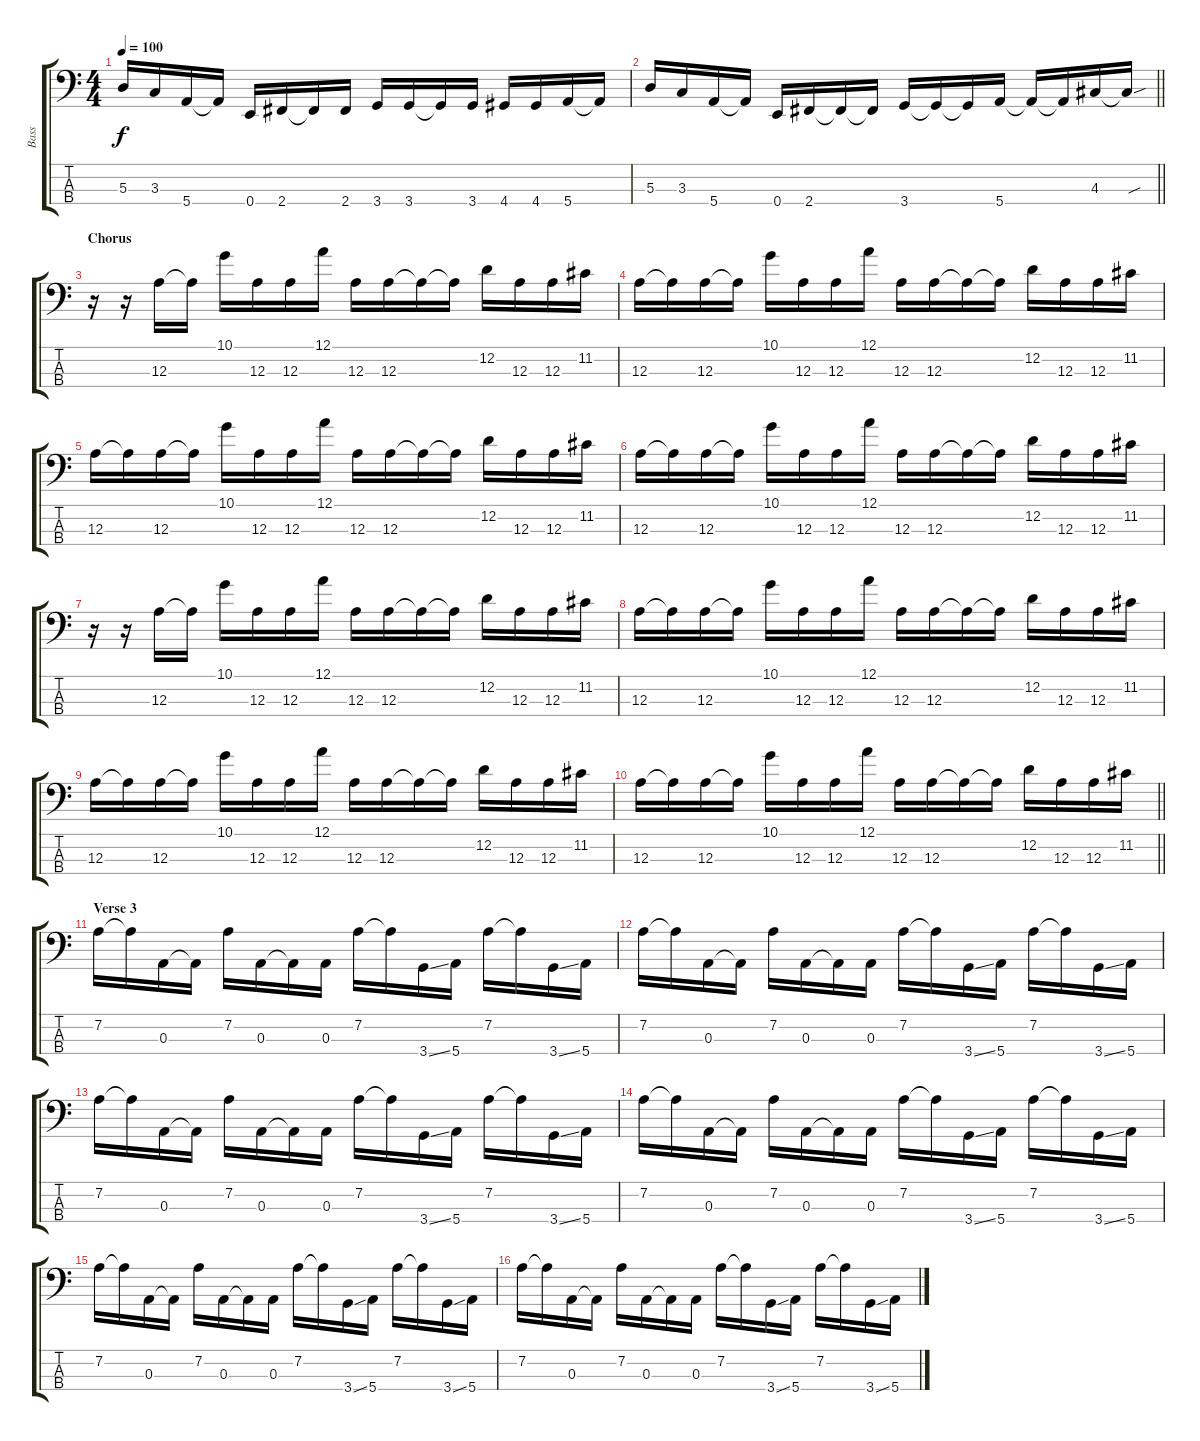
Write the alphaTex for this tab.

\track ("Bass" "Bass") {instrument electricbassfinger}
\staff {score tabs}
\tuning (A2 D2 A1 E1) {hide}
\ts (4 4)
\tempo 100
\clef f4
\ks c
5.3.16{dy f} 3.3.16 5.4.16 5.4{t}.16 0.4.16 2.4.16 2.4{t}.16 2.4.16 3.4.16 3.4.16 3.4{t}.16 3.4.16 4.4.16 4.4.16 5.4.16 5.4{t}.16 |
\barLineRight lightlight
5.3.16 3.3.16 5.4.16 5.4{t}.16 0.4.16 2.4.16 2.4{t}.16 2.4{t}.16 3.4.16 3.4{t}.16 3.4{t}.16 5.4.16 5.4{t}.16 5.4{t}.16 4.3.16 4.3{sou t}.16 |
\section ("" "Chorus")
r.16 r.16 12.3.16 12.3{t}.16 10.1.16 12.3.16 12.3.16 12.1.16 12.3.16 12.3.16 12.3{t}.16 12.3{t}.16 12.2.16 12.3.16 12.3.16 11.2.16 |
12.3.16 12.3{t}.16 12.3.16 12.3{t}.16 10.1.16 12.3.16 12.3.16 12.1.16 12.3.16 12.3.16 12.3{t}.16 12.3{t}.16 12.2.16 12.3.16 12.3.16 11.2.16 |
12.3.16 12.3{t}.16 12.3.16 12.3{t}.16 10.1.16 12.3.16 12.3.16 12.1.16 12.3.16 12.3.16 12.3{t}.16 12.3{t}.16 12.2.16 12.3.16 12.3.16 11.2.16 |
12.3.16 12.3{t}.16 12.3.16 12.3{t}.16 10.1.16 12.3.16 12.3.16 12.1.16 12.3.16 12.3.16 12.3{t}.16 12.3{t}.16 12.2.16 12.3.16 12.3.16 11.2.16 |
r.16 r.16 12.3.16 12.3{t}.16 10.1.16 12.3.16 12.3.16 12.1.16 12.3.16 12.3.16 12.3{t}.16 12.3{t}.16 12.2.16 12.3.16 12.3.16 11.2.16 |
12.3.16 12.3{t}.16 12.3.16 12.3{t}.16 10.1.16 12.3.16 12.3.16 12.1.16 12.3.16 12.3.16 12.3{t}.16 12.3{t}.16 12.2.16 12.3.16 12.3.16 11.2.16 |
12.3.16 12.3{t}.16 12.3.16 12.3{t}.16 10.1.16 12.3.16 12.3.16 12.1.16 12.3.16 12.3.16 12.3{t}.16 12.3{t}.16 12.2.16 12.3.16 12.3.16 11.2.16 |
\barLineRight lightlight
12.3.16 12.3{t}.16 12.3.16 12.3{t}.16 10.1.16 12.3.16 12.3.16 12.1.16 12.3.16 12.3.16 12.3{t}.16 12.3{t}.16 12.2.16 12.3.16 12.3.16 11.2.16 |
\section ("" "Verse 3")
7.2.16 7.2{t}.16 0.3.16 0.3{t}.16 7.2.16 0.3.16 0.3{t}.16 0.3.16 7.2.16 7.2{t}.16 3.4{ss}.16 5.4.16 7.2.16 7.2{t}.16 3.4{ss}.16 5.4.16 |
7.2.16 7.2{t}.16 0.3.16 0.3{t}.16 7.2.16 0.3.16 0.3{t}.16 0.3.16 7.2.16 7.2{t}.16 3.4{ss}.16 5.4.16 7.2.16 7.2{t}.16 3.4{ss}.16 5.4.16 |
7.2.16 7.2{t}.16 0.3.16 0.3{t}.16 7.2.16 0.3.16 0.3{t}.16 0.3.16 7.2.16 7.2{t}.16 3.4{ss}.16 5.4.16 7.2.16 7.2{t}.16 3.4{ss}.16 5.4.16 |
7.2.16 7.2{t}.16 0.3.16 0.3{t}.16 7.2.16 0.3.16 0.3{t}.16 0.3.16 7.2.16 7.2{t}.16 3.4{ss}.16 5.4.16 7.2.16 7.2{t}.16 3.4{ss}.16 5.4.16 |
7.2.16 7.2{t}.16 0.3.16 0.3{t}.16 7.2.16 0.3.16 0.3{t}.16 0.3.16 7.2.16 7.2{t}.16 3.4{ss}.16 5.4.16 7.2.16 7.2{t}.16 3.4{ss}.16 5.4.16 |
7.2.16 7.2{t}.16 0.3.16 0.3{t}.16 7.2.16 0.3.16 0.3{t}.16 0.3.16 7.2.16 7.2{t}.16 3.4{ss}.16 5.4.16 7.2.16 7.2{t}.16 3.4{ss}.16 5.4.16
